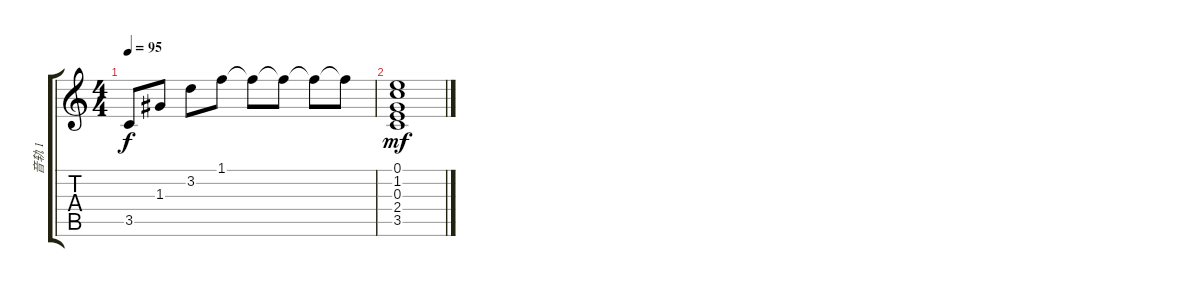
\track ("音轨 1" "音轨 1") {instrument acousticguitarsteel}
\staff {score tabs}
\tuning (E4 B3 G3 D3 A2 E2) {hide}
\ts (4 4)
\tempo 95
\clef g2
\ks c
3.5.8{dy f} 1.3.8 3.2.8 1.1.8 1.1{t}.8 1.1{t}.8 1.1{t}.8 1.1{t}.8 |
(0.1 1.2 0.3 2.4 3.5).1{dy mf}
